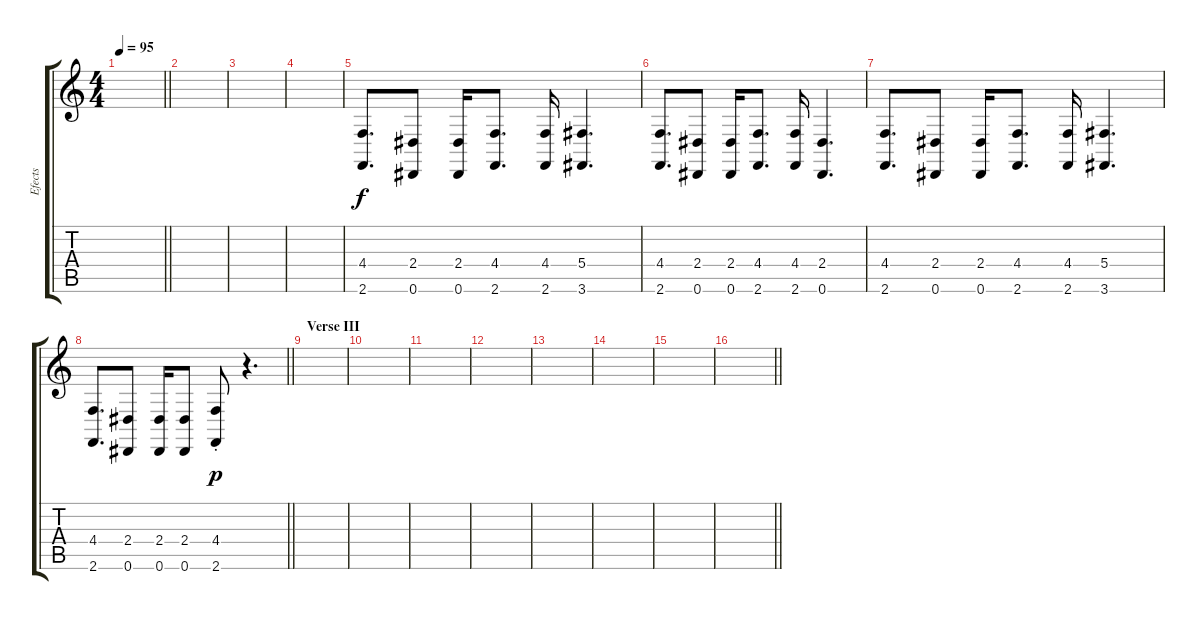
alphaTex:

\track ("Efects" "Efects") {instrument celesta}
\staff {score tabs}
\tuning (Eb4 Bb3 Gb3 Db3 Ab2 Eb2) {hide}
\ts (4 4)
\tempo 95
\clef g2
\barLineRight lightlight
\ks c
|
|
|
|
(4.4 2.6).8{d} (2.4 0.6).8 (2.4 0.6).16 (4.4 2.6).8{d} (4.4 2.6).16 (5.4 3.6).4{d} |
(4.4 2.6).8{d} (2.4 0.6).8 (2.4 0.6).16 (4.4 2.6).8{d} (4.4 2.6).16 (2.4 0.6).4{d} |
(4.4 2.6).8{d} (2.4 0.6).8 (2.4 0.6).16 (4.4 2.6).8{d} (4.4 2.6).16 (5.4 3.6).4{d} |
\barLineRight lightlight
(4.4 2.6).8{d} (2.4 0.6).8 (2.4 0.6).16 (2.4 0.6).8 (4.4{st} 2.6{st}).8{dy p} r.4{d} |
\section ("" "Verse III")
|
|
|
|
|
|
|
\barLineRight lightlight
